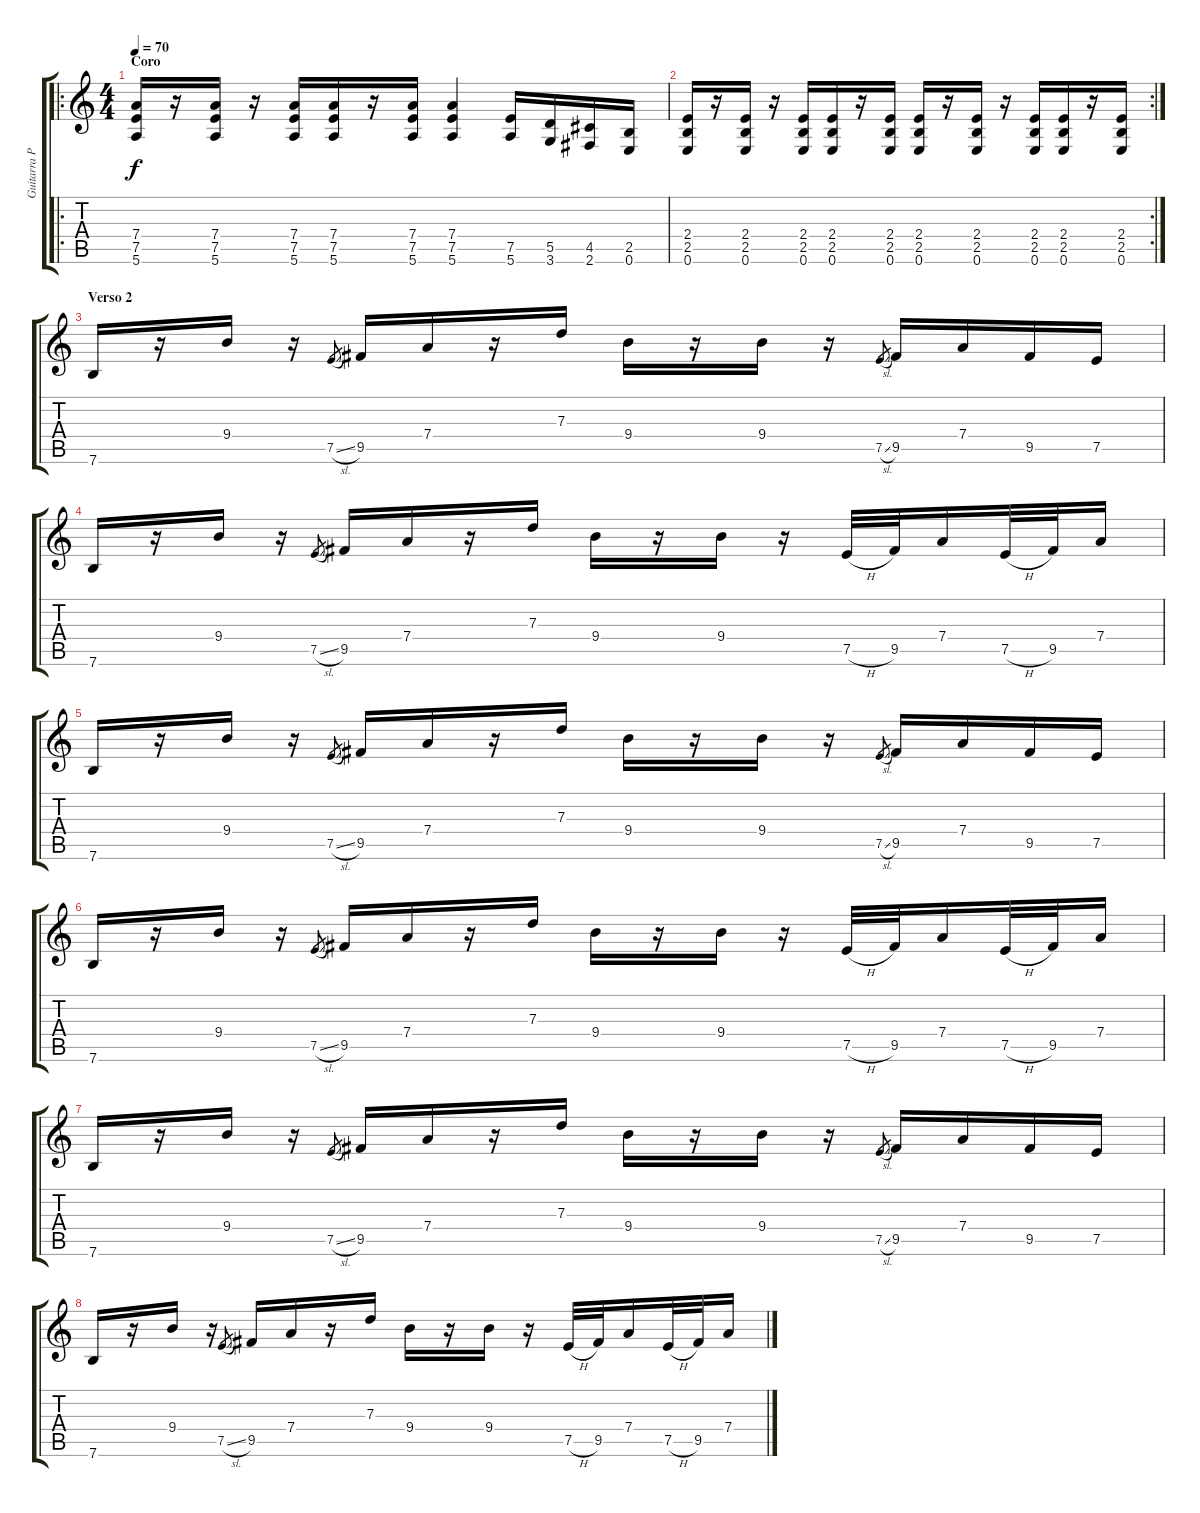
\track ("Guitarra Principal" "Guitarra P") {instrument distortionguitar}
\staff {score tabs}
\tuning (E4 B3 G3 D3 A2 E2) {hide}
\ro
\ts (4 4)
\section ("" "Coro")
\tempo 70
\clef g2
\ks c
(7.4 7.5 5.6).16{dy f} r.16 (7.4 7.5 5.6).16 r.16 (7.4 7.5 5.6).16 (7.4 7.5 5.6).16 r.16 (7.4 7.5 5.6).16 (7.4 7.5 5.6).4 (7.5 5.6).16 (5.5 3.6).16 (4.5 2.6).16 (2.5 0.6).16 |
\rc 2
(2.4 2.5 0.6).16 r.16 (2.4 2.5 0.6).16 r.16 (2.4 2.5 0.6).16 (2.4 2.5 0.6).16 r.16 (2.4 2.5 0.6).16 (2.4 2.5 0.6).16 r.16 (2.4 2.5 0.6).16 r.16 (2.4 2.5 0.6).16 (2.4 2.5 0.6).16 r.16 (2.4 2.5 0.6).16 |
\section ("" "Verso 2")
7.6.16 r.16 9.4.16 r.16 7.5{sl}.8{gr} 9.5.16 7.4.16 r.16 7.3.16 9.4.16 r.16 9.4.16 r.16 7.5{sl}.8{gr} 9.5.16 7.4.16 9.5.16 7.5.16 |
7.6.16 r.16 9.4.16 r.16 7.5{sl}.8{gr} 9.5.16 7.4.16 r.16 7.3.16 9.4.16 r.16 9.4.16 r.16 7.5{h}.32 9.5.32 7.4.16 7.5{h}.32 9.5.32 7.4.16 |
7.6.16 r.16 9.4.16 r.16 7.5{sl}.8{gr} 9.5.16 7.4.16 r.16 7.3.16 9.4.16 r.16 9.4.16 r.16 7.5{sl}.8{gr} 9.5.16 7.4.16 9.5.16 7.5.16 |
7.6.16 r.16 9.4.16 r.16 7.5{sl}.8{gr} 9.5.16 7.4.16 r.16 7.3.16 9.4.16 r.16 9.4.16 r.16 7.5{h}.32 9.5.32 7.4.16 7.5{h}.32 9.5.32 7.4.16 |
7.6.16 r.16 9.4.16 r.16 7.5{sl}.8{gr} 9.5.16 7.4.16 r.16 7.3.16 9.4.16 r.16 9.4.16 r.16 7.5{sl}.8{gr} 9.5.16 7.4.16 9.5.16 7.5.16 |
7.6.16 r.16 9.4.16 r.16 7.5{sl}.8{gr} 9.5.16 7.4.16 r.16 7.3.16 9.4.16 r.16 9.4.16 r.16 7.5{h}.32 9.5.32 7.4.16 7.5{h}.32 9.5.32 7.4.16
